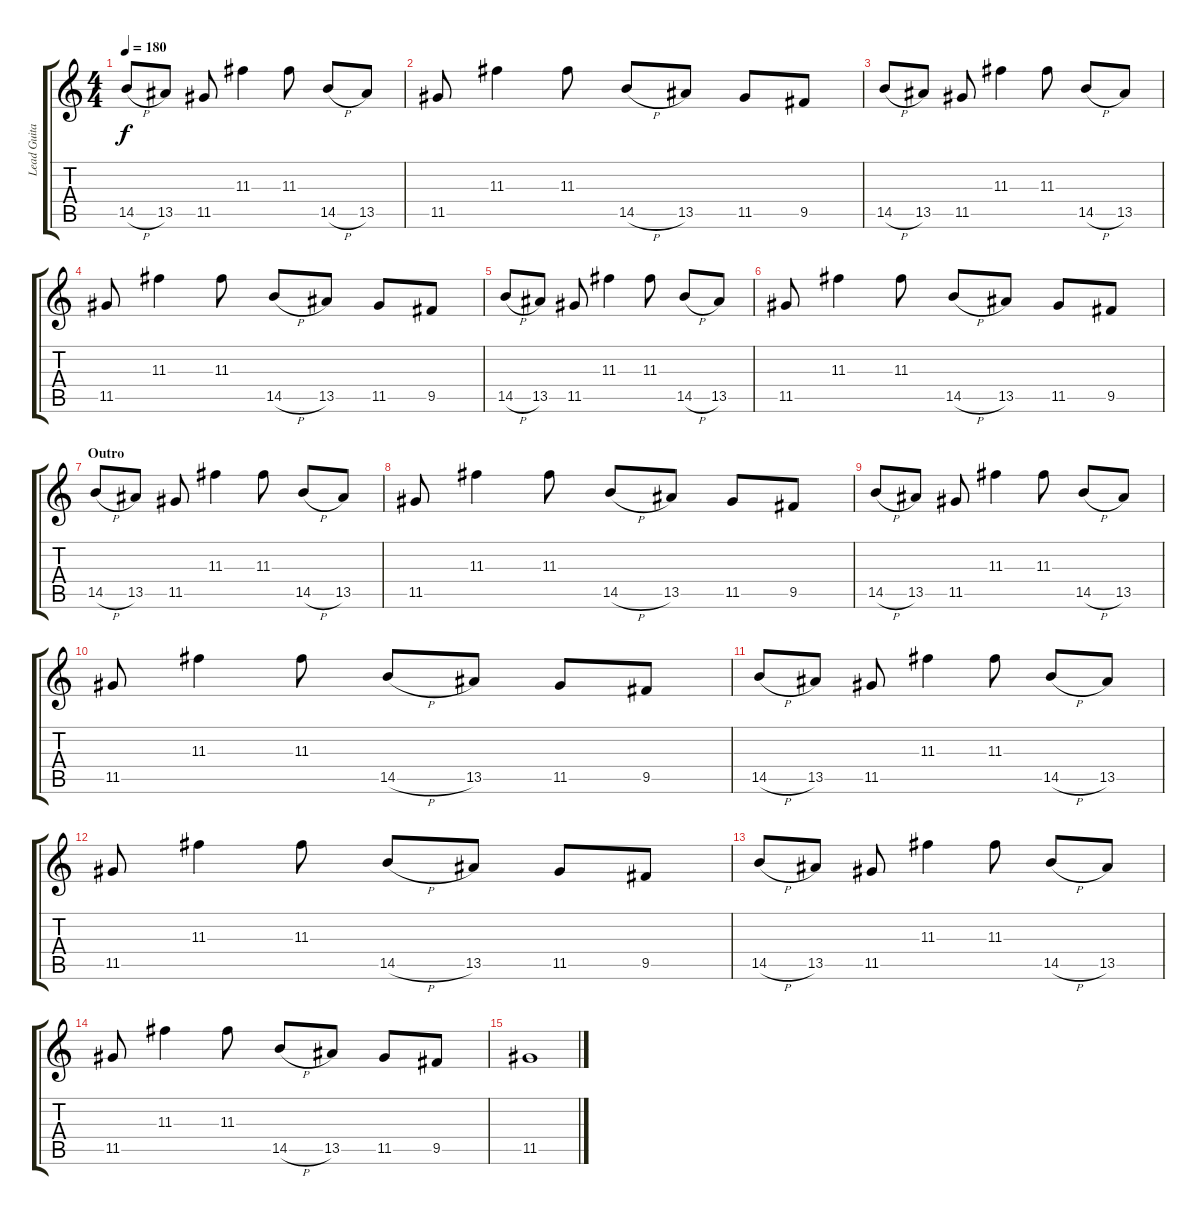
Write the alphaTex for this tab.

\track ("Lead Guitar" "Lead Guita") {instrument distortionguitar}
\staff {score tabs}
\tuning (E4 B3 G3 D3 A2 E2) {hide}
\ts (4 4)
\tempo 180
\clef g2
\ks c
14.5{h}.8{dy f} 13.5.8 11.5.8 11.3.4 11.3.8 14.5{h}.8 13.5.8 |
11.5.8 11.3.4 11.3.8 14.5{h}.8 13.5.8 11.5.8 9.5.8 |
14.5{h}.8 13.5.8 11.5.8 11.3.4 11.3.8 14.5{h}.8 13.5.8 |
11.5.8 11.3.4 11.3.8 14.5{h}.8 13.5.8 11.5.8 9.5.8 |
14.5{h}.8 13.5.8 11.5.8 11.3.4 11.3.8 14.5{h}.8 13.5.8 |
11.5.8 11.3.4 11.3.8 14.5{h}.8 13.5.8 11.5.8 9.5.8 |
\section ("" "Outro")
14.5{h}.8 13.5.8 11.5.8 11.3.4 11.3.8 14.5{h}.8 13.5.8 |
11.5.8 11.3.4 11.3.8 14.5{h}.8 13.5.8 11.5.8 9.5.8 |
14.5{h}.8 13.5.8 11.5.8 11.3.4 11.3.8 14.5{h}.8 13.5.8 |
11.5.8 11.3.4 11.3.8 14.5{h}.8 13.5.8 11.5.8 9.5.8 |
14.5{h}.8 13.5.8 11.5.8 11.3.4 11.3.8 14.5{h}.8 13.5.8 |
11.5.8 11.3.4 11.3.8 14.5{h}.8 13.5.8 11.5.8 9.5.8 |
14.5{h}.8 13.5.8 11.5.8 11.3.4 11.3.8 14.5{h}.8 13.5.8 |
11.5.8 11.3.4 11.3.8 14.5{h}.8 13.5.8 11.5.8 9.5.8 |
11.5.1
